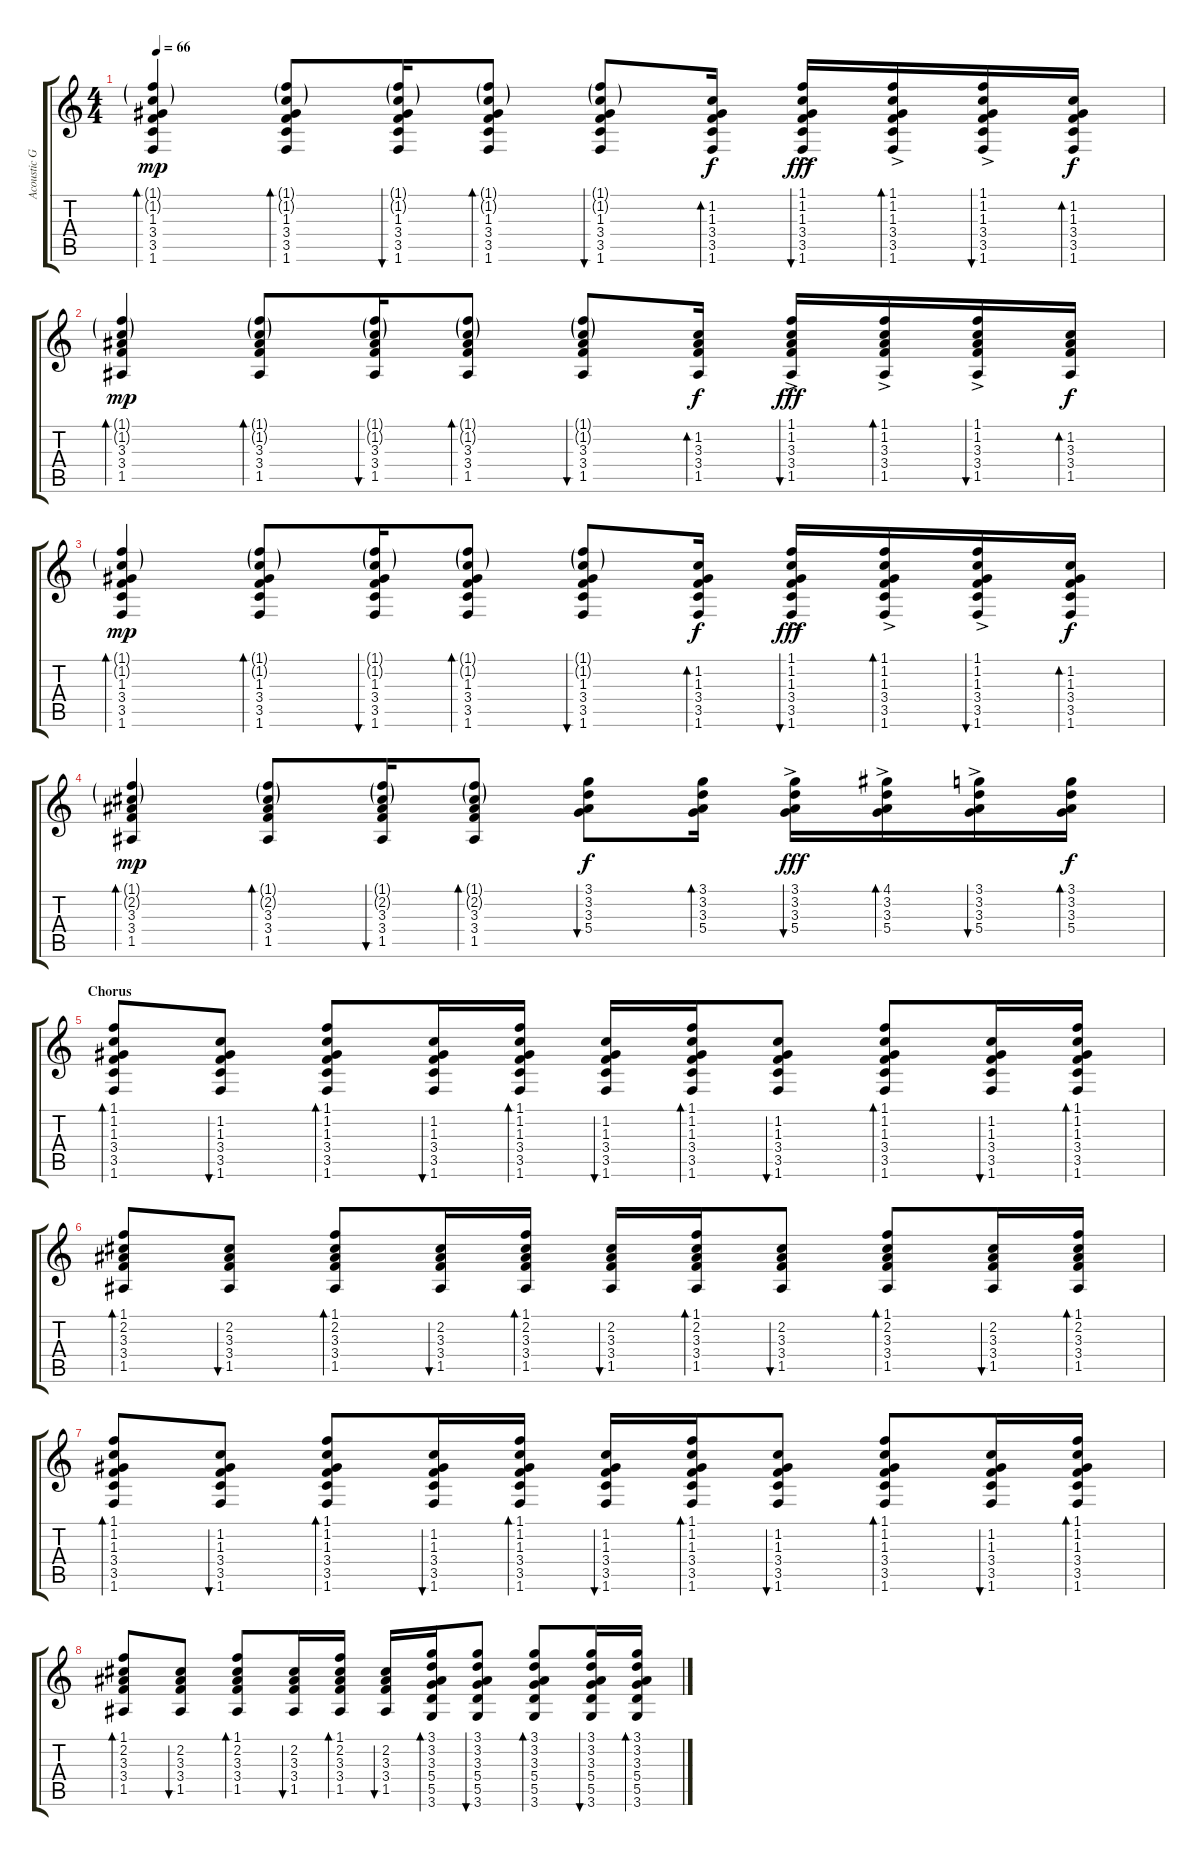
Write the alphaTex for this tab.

\track ("Acoustic Guitar 1" "Acoustic G") {instrument acousticguitarsteel}
\staff {score tabs}
\tuning (E4 B3 G3 D3 A2 E2) {hide}
\ts (4 4)
\tempo 66
\clef g2
\ks c
(1.1{g} 1.2{g} 1.3 3.4 3.5 1.6).4{bd 30 dy mp} (1.1{g} 1.2{g} 1.3 3.4 3.5 1.6).8{bd 60} (1.1{g} 1.2{g} 1.3 3.4 3.5 1.6).16{bu 60} (1.1{g} 1.2{g} 1.3 3.4 3.5 1.6).8{bd 60} (1.1{g} 1.2{g} 1.3 3.4 3.5 1.6).8{bu 60} (1.2 1.3 3.4 3.5 1.6).16{bd 30 dy f} (1.1{ac} 1.2{ac} 1.3{ac} 3.4{ac} 3.5{ac} 1.6{ac}).16{bu 30 dy fff} (1.1 1.2{ac} 1.3{ac} 3.4{ac} 3.5{ac} 1.6{ac}).16{bd 30} (1.1{ac} 1.2{ac} 1.3{ac} 3.4{ac} 3.5{ac} 1.6{ac}).16{bu 30} (1.2 1.3 3.4 3.5 1.6).16{bd 30 dy f} |
(1.1{g} 1.2{g} 3.3 3.4 1.5).4{bd 30 dy mp} (1.1{g} 1.2{g} 3.3 3.4 1.5).8{bd 30} (1.1{g} 1.2{g} 3.3 3.4 1.5).16{bu 30} (1.1{g} 1.2{g} 3.3 3.4 1.5).8{bd 30} (1.1{g} 1.2{g} 3.3 3.4 1.5).8{bu 30} (1.2 3.3 3.4 1.5).16{bd 30 dy f} (1.1{ac} 1.2{ac} 3.3{ac} 3.4{ac} 1.5).16{bu 30 dy fff} (1.1 1.2{ac} 3.3{ac} 3.4{ac} 1.5).16{bd 30} (1.1{ac} 1.2{ac} 3.3{ac} 3.4{ac} 1.5).16{bu 30} (1.2 3.3 3.4 1.5).16{bd 30 dy f} |
(1.1{g} 1.2{g} 1.3 3.4 3.5 1.6).4{bd 30 dy mp} (1.1{g} 1.2{g} 1.3 3.4 3.5 1.6).8{bd 60} (1.1{g} 1.2{g} 1.3 3.4 3.5 1.6).16{bu 60} (1.1{g} 1.2{g} 1.3 3.4 3.5 1.6).8{bd 60} (1.1{g} 1.2{g} 1.3 3.4 3.5 1.6).8{bu 60} (1.2 1.3 3.4 3.5 1.6).16{bd 30 dy f} (1.1{ac} 1.2{ac} 1.3{ac} 3.4{ac} 3.5{ac} 1.6{ac}).16{bu 30 dy fff} (1.1 1.2{ac} 1.3{ac} 3.4{ac} 3.5{ac} 1.6{ac}).16{bd 30} (1.1{ac} 1.2{ac} 1.3{ac} 3.4{ac} 3.5{ac} 1.6{ac}).16{bu 30} (1.2 1.3 3.4 3.5 1.6).16{bd 30 dy f} |
(1.1{g} 2.2{g} 3.3 3.4 1.5).4{bd 30 dy mp} (1.1{g} 2.2{g} 3.3 3.4 1.5).8{bd 30} (1.1{g} 2.2{g} 3.3 3.4 1.5).16{bu 30} (1.1{g} 2.2{g} 3.3 3.4 1.5).8{bd 30} (3.1 3.2 3.3 5.4).8{bu 30 dy f} (3.1 3.2 3.3 5.4).16{bd 30} (3.1 3.2{ac} 3.3{ac} 5.4).16{bu 30 dy fff} (4.1 3.2{ac} 3.3{ac} 5.4).16{bd 30} (3.1 3.2{ac} 3.3{ac} 5.4).16{bu 30} (3.1 3.2 3.3 5.4).16{bd 30 dy f} |
\section ("" "Chorus")
(1.1 1.2 1.3 3.4 3.5 1.6).8{bd 30} (1.2 1.3 3.4 3.5 1.6).8{bu 30} (1.1 1.2 1.3 3.4 3.5 1.6).8{bd 30} (1.2 1.3 3.4 3.5 1.6).16{bu 30} (1.1 1.2 1.3 3.4 3.5 1.6).16{bd 30} (1.2 1.3 3.4 3.5 1.6).16{bu 30} (1.1 1.2 1.3 3.4 3.5 1.6).16{bd 30} (1.2 1.3 3.4 3.5 1.6).8{bu 30} (1.1 1.2 1.3 3.4 3.5 1.6).8{bd 30} (1.2 1.3 3.4 3.5 1.6).16{bu 30} (1.1 1.2 1.3 3.4 3.5 1.6).16{bd 30} |
(1.1 2.2 3.3 3.4 1.5).8{bd 30} (2.2 3.3 3.4 1.5).8{bu 30} (1.1 2.2 3.3 3.4 1.5).8{bd 30} (2.2 3.3 3.4 1.5).16{bu 30} (1.1 2.2 3.3 3.4 1.5).16{bd 30} (2.2 3.3 3.4 1.5).16{bu 30} (1.1 2.2 3.3 3.4 1.5).16{bd 30} (2.2 3.3 3.4 1.5).8{bu 30} (1.1 2.2 3.3 3.4 1.5).8{bd 30} (2.2 3.3 3.4 1.5).16{bu 30} (1.1 2.2 3.3 3.4 1.5).16{bd 30} |
(1.1 1.2 1.3 3.4 3.5 1.6).8{bd 30} (1.2 1.3 3.4 3.5 1.6).8{bu 30} (1.1 1.2 1.3 3.4 3.5 1.6).8{bd 30} (1.2 1.3 3.4 3.5 1.6).16{bu 30} (1.1 1.2 1.3 3.4 3.5 1.6).16{bd 30} (1.2 1.3 3.4 3.5 1.6).16{bu 30} (1.1 1.2 1.3 3.4 3.5 1.6).16{bd 30} (1.2 1.3 3.4 3.5 1.6).8{bu 30} (1.1 1.2 1.3 3.4 3.5 1.6).8{bd 30} (1.2 1.3 3.4 3.5 1.6).16{bu 30} (1.1 1.2 1.3 3.4 3.5 1.6).16{bd 30} |
(1.1 2.2 3.3 3.4 1.5).8{bd 30} (2.2 3.3 3.4 1.5).8{bu 30} (1.1 2.2 3.3 3.4 1.5).8{bd 30} (2.2 3.3 3.4 1.5).16{bu 30} (1.1 2.2 3.3 3.4 1.5).16{bd 30} (2.2 3.3 3.4 1.5).16{bu 30} (3.1 3.2 3.3 5.4 5.5 3.6).16{bd 30} (3.1 3.2 3.3 5.4 5.5 3.6).8{bu 30} (3.1 3.2 3.3 5.4 5.5 3.6).8{bd 30} (3.1 3.2 3.3 5.4 5.5 3.6).16{bu 30} (3.1 3.2 3.3 5.4 5.5 3.6).16{bd 30}
